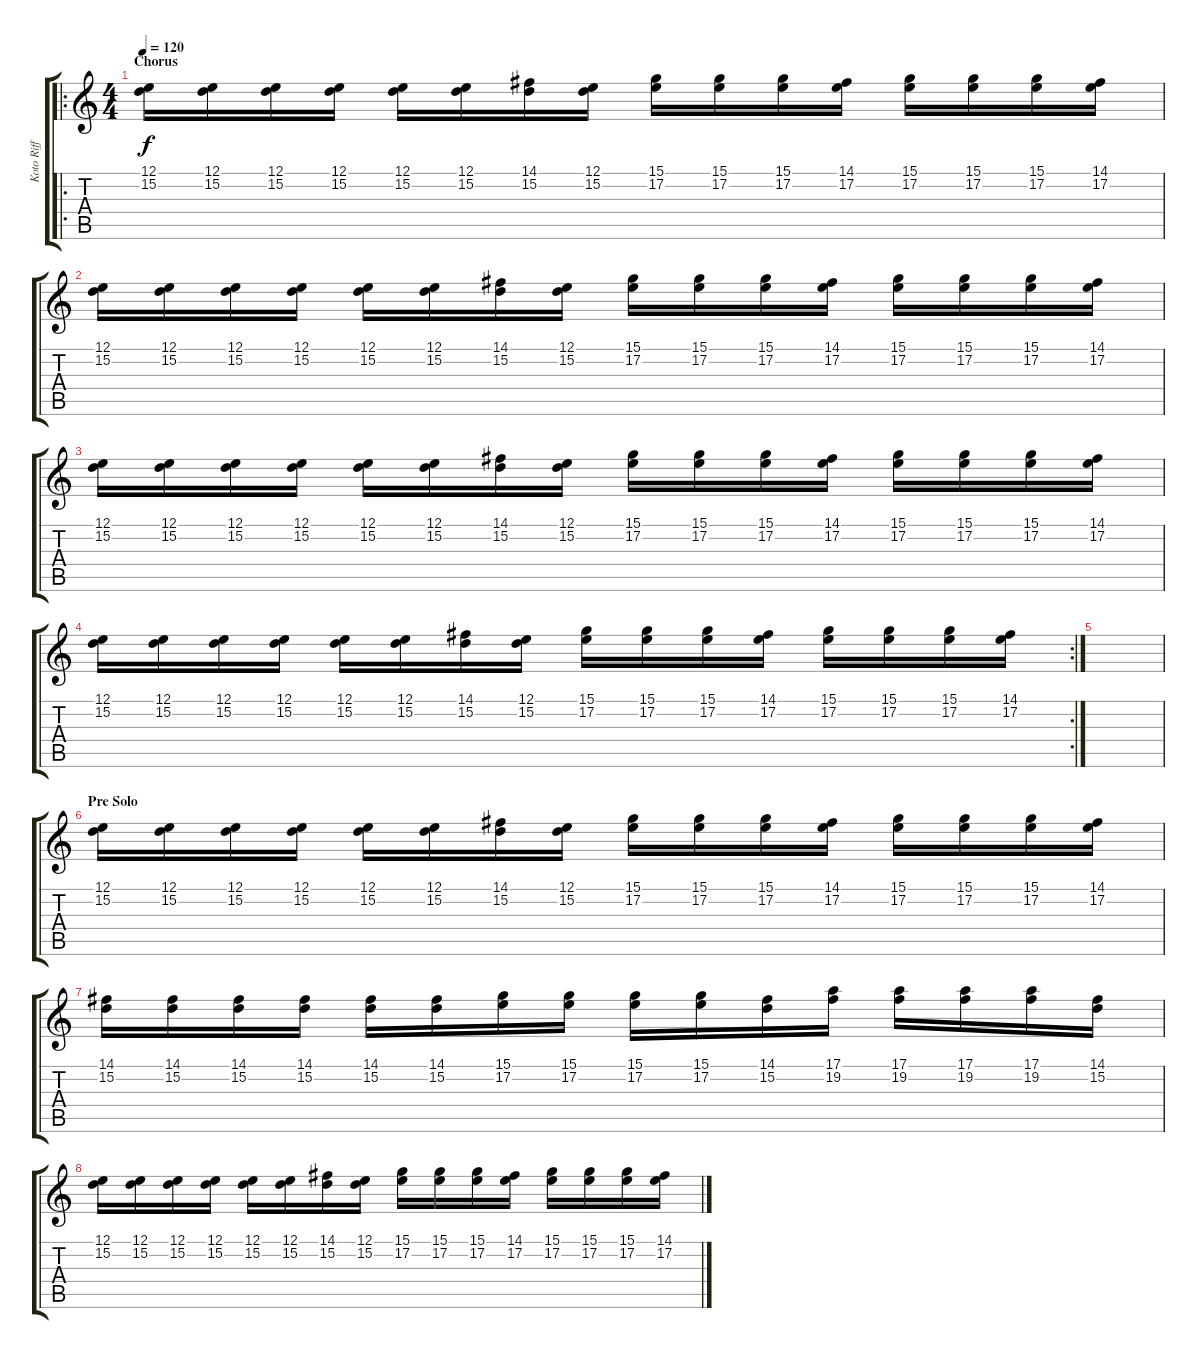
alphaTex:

\track ("Koto Riff" "Koto Riff") {instrument koto}
\staff {score tabs}
\tuning (E4 B3 G3 D3 A2 E2) {hide}
\ro
\ts (4 4)
\section ("" "Chorus")
\tempo 120
\clef g2
\ks c
(12.1 15.2).16{dy f} (12.1 15.2).16 (12.1 15.2).16 (12.1 15.2).16 (12.1 15.2).16 (12.1 15.2).16 (14.1 15.2).16 (12.1 15.2).16 (15.1 17.2).16 (15.1 17.2).16 (15.1 17.2).16 (14.1 17.2).16 (15.1 17.2).16 (15.1 17.2).16 (15.1 17.2).16 (14.1 17.2).16 |
(12.1 15.2).16 (12.1 15.2).16 (12.1 15.2).16 (12.1 15.2).16 (12.1 15.2).16 (12.1 15.2).16 (14.1 15.2).16 (12.1 15.2).16 (15.1 17.2).16 (15.1 17.2).16 (15.1 17.2).16 (14.1 17.2).16 (15.1 17.2).16 (15.1 17.2).16 (15.1 17.2).16 (14.1 17.2).16 |
(12.1 15.2).16 (12.1 15.2).16 (12.1 15.2).16 (12.1 15.2).16 (12.1 15.2).16 (12.1 15.2).16 (14.1 15.2).16 (12.1 15.2).16 (15.1 17.2).16 (15.1 17.2).16 (15.1 17.2).16 (14.1 17.2).16 (15.1 17.2).16 (15.1 17.2).16 (15.1 17.2).16 (14.1 17.2).16 |
\rc 2
(12.1 15.2).16 (12.1 15.2).16 (12.1 15.2).16 (12.1 15.2).16 (12.1 15.2).16 (12.1 15.2).16 (14.1 15.2).16 (12.1 15.2).16 (15.1 17.2).16 (15.1 17.2).16 (15.1 17.2).16 (14.1 17.2).16 (15.1 17.2).16 (15.1 17.2).16 (15.1 17.2).16 (14.1 17.2).16 |
|
\section ("" "Pre Solo")
(12.1 15.2).16 (12.1 15.2).16 (12.1 15.2).16 (12.1 15.2).16 (12.1 15.2).16 (12.1 15.2).16 (14.1 15.2).16 (12.1 15.2).16 (15.1 17.2).16 (15.1 17.2).16 (15.1 17.2).16 (14.1 17.2).16 (15.1 17.2).16 (15.1 17.2).16 (15.1 17.2).16 (14.1 17.2).16 |
(14.1 15.2).16 (14.1 15.2).16 (14.1 15.2).16 (14.1 15.2).16 (14.1 15.2).16 (14.1 15.2).16 (15.1 17.2).16 (15.1 17.2).16 (15.1 17.2).16 (15.1 17.2).16 (14.1 15.2).16 (17.1 19.2).16 (17.1 19.2).16 (17.1 19.2).16 (17.1 19.2).16 (14.1 15.2).16 |
(12.1 15.2).16 (12.1 15.2).16 (12.1 15.2).16 (12.1 15.2).16 (12.1 15.2).16 (12.1 15.2).16 (14.1 15.2).16 (12.1 15.2).16 (15.1 17.2).16 (15.1 17.2).16 (15.1 17.2).16 (14.1 17.2).16 (15.1 17.2).16 (15.1 17.2).16 (15.1 17.2).16 (14.1 17.2).16
